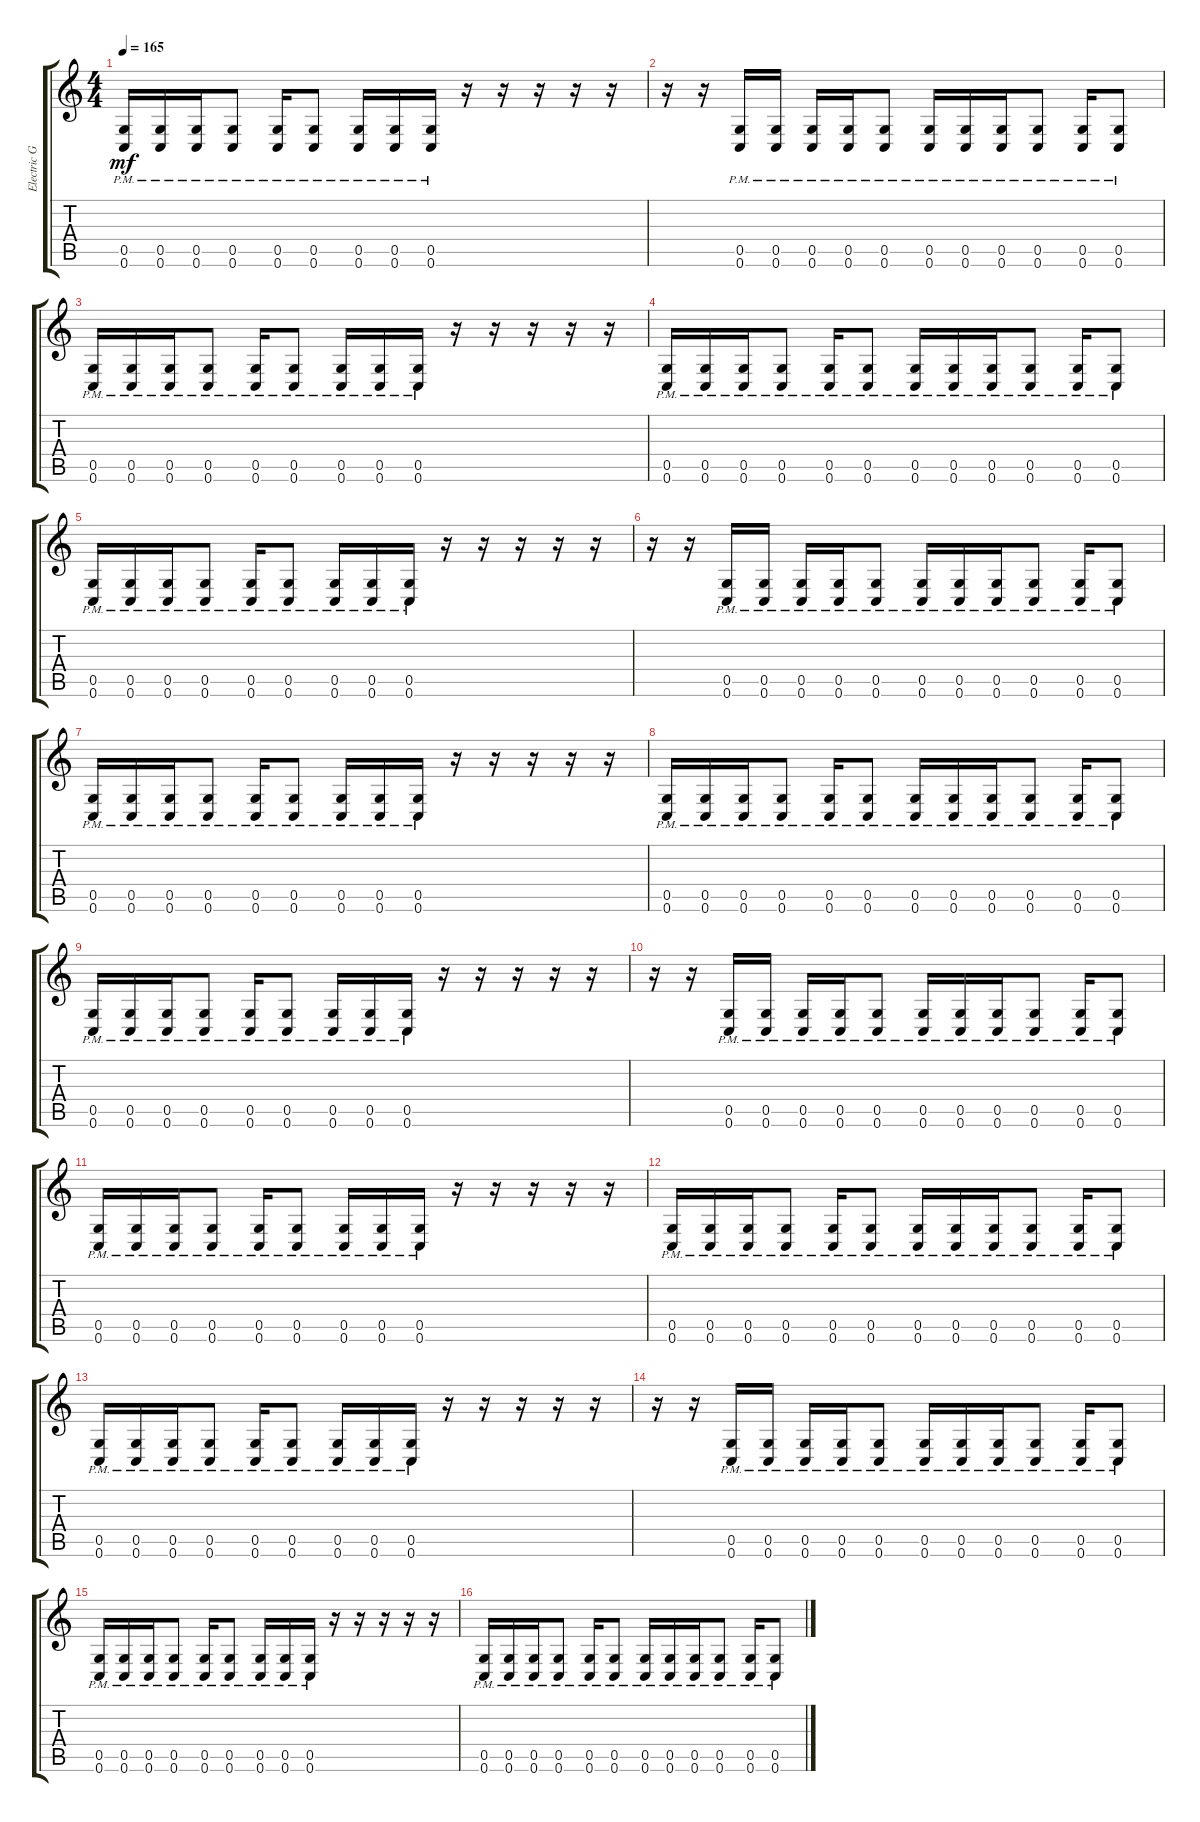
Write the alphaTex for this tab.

\track ("Electric Guitar" "Electric G") {instrument distortionguitar}
\staff {score tabs}
\tuning (D4 A3 F3 C3 G2 C2) {hide}
\ts (4 4)
\tempo 165
\clef g2
\ks c
(0.5{pm} 0.6{pm}).16{dy mf} (0.5{pm} 0.6{pm}).16 (0.5{pm} 0.6{pm}).16 (0.5{pm} 0.6{pm}).8 (0.5{pm} 0.6{pm}).16 (0.5{pm} 0.6{pm}).8 (0.5{pm} 0.6{pm}).16 (0.5{pm} 0.6{pm}).16 (0.5{pm} 0.6{pm}).16 r.16 r.16 r.16 r.16 r.16 |
r.16 r.16 (0.5{pm} 0.6{pm}).16 (0.5{pm} 0.6{pm}).16 (0.5{pm} 0.6{pm}).16 (0.5{pm} 0.6{pm}).16 (0.5{pm} 0.6{pm}).8 (0.5{pm} 0.6{pm}).16 (0.5{pm} 0.6{pm}).16 (0.5{pm} 0.6{pm}).16 (0.5{pm} 0.6{pm}).8 (0.5{pm} 0.6{pm}).16 (0.5{pm} 0.6{pm}).8 |
(0.5{pm} 0.6{pm}).16 (0.5{pm} 0.6{pm}).16 (0.5{pm} 0.6{pm}).16 (0.5{pm} 0.6{pm}).8 (0.5{pm} 0.6{pm}).16 (0.5{pm} 0.6{pm}).8 (0.5{pm} 0.6{pm}).16 (0.5{pm} 0.6{pm}).16 (0.5{pm} 0.6{pm}).16 r.16 r.16 r.16 r.16 r.16 |
(0.5{pm} 0.6{pm}).16 (0.5{pm} 0.6{pm}).16 (0.5{pm} 0.6{pm}).16 (0.5{pm} 0.6{pm}).8 (0.5{pm} 0.6{pm}).16 (0.5{pm} 0.6{pm}).8 (0.5{pm} 0.6{pm}).16 (0.5{pm} 0.6{pm}).16 (0.5{pm} 0.6{pm}).16 (0.5{pm} 0.6{pm}).8 (0.5{pm} 0.6{pm}).16 (0.5{pm} 0.6{pm}).8 |
(0.5{pm} 0.6{pm}).16 (0.5{pm} 0.6{pm}).16 (0.5{pm} 0.6{pm}).16 (0.5{pm} 0.6{pm}).8 (0.5{pm} 0.6{pm}).16 (0.5{pm} 0.6{pm}).8 (0.5{pm} 0.6{pm}).16 (0.5{pm} 0.6{pm}).16 (0.5{pm} 0.6{pm}).16 r.16 r.16 r.16 r.16 r.16 |
r.16 r.16 (0.5{pm} 0.6{pm}).16 (0.5{pm} 0.6{pm}).16 (0.5{pm} 0.6{pm}).16 (0.5{pm} 0.6{pm}).16 (0.5{pm} 0.6{pm}).8 (0.5{pm} 0.6{pm}).16 (0.5{pm} 0.6{pm}).16 (0.5{pm} 0.6{pm}).16 (0.5{pm} 0.6{pm}).8 (0.5{pm} 0.6{pm}).16 (0.5{pm} 0.6{pm}).8 |
(0.5{pm} 0.6{pm}).16 (0.5{pm} 0.6{pm}).16 (0.5{pm} 0.6{pm}).16 (0.5{pm} 0.6{pm}).8 (0.5{pm} 0.6{pm}).16 (0.5{pm} 0.6{pm}).8 (0.5{pm} 0.6{pm}).16 (0.5{pm} 0.6{pm}).16 (0.5{pm} 0.6{pm}).16 r.16 r.16 r.16 r.16 r.16 |
(0.5{pm} 0.6{pm}).16 (0.5{pm} 0.6{pm}).16 (0.5{pm} 0.6{pm}).16 (0.5{pm} 0.6{pm}).8 (0.5{pm} 0.6{pm}).16 (0.5{pm} 0.6{pm}).8 (0.5{pm} 0.6{pm}).16 (0.5{pm} 0.6{pm}).16 (0.5{pm} 0.6{pm}).16 (0.5{pm} 0.6{pm}).8 (0.5{pm} 0.6{pm}).16 (0.5{pm} 0.6{pm}).8 |
(0.5{pm} 0.6{pm}).16 (0.5{pm} 0.6{pm}).16 (0.5{pm} 0.6{pm}).16 (0.5{pm} 0.6{pm}).8 (0.5{pm} 0.6{pm}).16 (0.5{pm} 0.6{pm}).8 (0.5{pm} 0.6{pm}).16 (0.5{pm} 0.6{pm}).16 (0.5{pm} 0.6{pm}).16 r.16 r.16 r.16 r.16 r.16 |
r.16 r.16 (0.5{pm} 0.6{pm}).16 (0.5{pm} 0.6{pm}).16 (0.5{pm} 0.6{pm}).16 (0.5{pm} 0.6{pm}).16 (0.5{pm} 0.6{pm}).8 (0.5{pm} 0.6{pm}).16 (0.5{pm} 0.6{pm}).16 (0.5{pm} 0.6{pm}).16 (0.5{pm} 0.6{pm}).8 (0.5{pm} 0.6{pm}).16 (0.5{pm} 0.6{pm}).8 |
(0.5{pm} 0.6{pm}).16 (0.5{pm} 0.6{pm}).16 (0.5{pm} 0.6{pm}).16 (0.5{pm} 0.6{pm}).8 (0.5{pm} 0.6{pm}).16 (0.5{pm} 0.6{pm}).8 (0.5{pm} 0.6{pm}).16 (0.5{pm} 0.6{pm}).16 (0.5{pm} 0.6{pm}).16 r.16 r.16 r.16 r.16 r.16 |
(0.5{pm} 0.6{pm}).16 (0.5{pm} 0.6{pm}).16 (0.5{pm} 0.6{pm}).16 (0.5{pm} 0.6{pm}).8 (0.5{pm} 0.6{pm}).16 (0.5{pm} 0.6{pm}).8 (0.5{pm} 0.6{pm}).16 (0.5{pm} 0.6{pm}).16 (0.5{pm} 0.6{pm}).16 (0.5{pm} 0.6{pm}).8 (0.5{pm} 0.6{pm}).16 (0.5{pm} 0.6{pm}).8 |
(0.5{pm} 0.6{pm}).16 (0.5{pm} 0.6{pm}).16 (0.5{pm} 0.6{pm}).16 (0.5{pm} 0.6{pm}).8 (0.5{pm} 0.6{pm}).16 (0.5{pm} 0.6{pm}).8 (0.5{pm} 0.6{pm}).16 (0.5{pm} 0.6{pm}).16 (0.5{pm} 0.6{pm}).16 r.16 r.16 r.16 r.16 r.16 |
r.16 r.16 (0.5{pm} 0.6{pm}).16 (0.5{pm} 0.6{pm}).16 (0.5{pm} 0.6{pm}).16 (0.5{pm} 0.6{pm}).16 (0.5{pm} 0.6{pm}).8 (0.5{pm} 0.6{pm}).16 (0.5{pm} 0.6{pm}).16 (0.5{pm} 0.6{pm}).16 (0.5{pm} 0.6{pm}).8 (0.5{pm} 0.6{pm}).16 (0.5{pm} 0.6{pm}).8 |
(0.5{pm} 0.6{pm}).16 (0.5{pm} 0.6{pm}).16 (0.5{pm} 0.6{pm}).16 (0.5{pm} 0.6{pm}).8 (0.5{pm} 0.6{pm}).16 (0.5{pm} 0.6{pm}).8 (0.5{pm} 0.6{pm}).16 (0.5{pm} 0.6{pm}).16 (0.5{pm} 0.6{pm}).16 r.16 r.16 r.16 r.16 r.16 |
(0.5{pm} 0.6{pm}).16 (0.5{pm} 0.6{pm}).16 (0.5{pm} 0.6{pm}).16 (0.5{pm} 0.6{pm}).8 (0.5{pm} 0.6{pm}).16 (0.5{pm} 0.6{pm}).8 (0.5{pm} 0.6{pm}).16 (0.5{pm} 0.6{pm}).16 (0.5{pm} 0.6{pm}).16 (0.5{pm} 0.6{pm}).8 (0.5{pm} 0.6{pm}).16 (0.5{pm} 0.6{pm}).8
